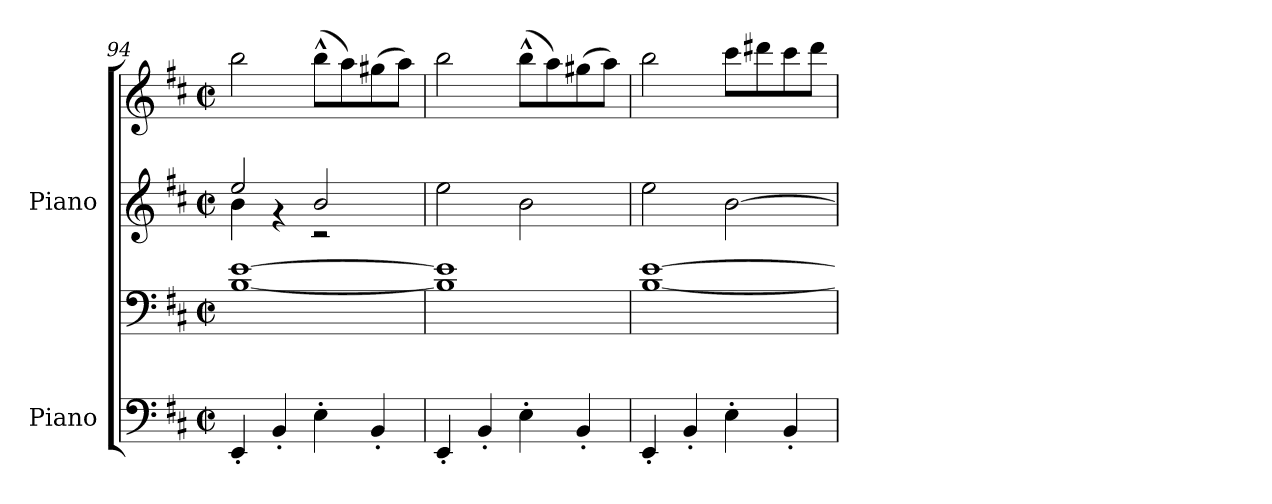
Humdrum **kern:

**kern	**kern	**kern	**kern
*part2	*part2	*part1	*part1
*staff4	*staff3	*staff2	*staff1
*I"Piano	*	*I"Piano	*
*I'Pno.	*	*I'Pno.	*
!!LO:LB:g=z
*clefF4	*clefF4	*clefG2	*clefG2
*k[f#c#]	*k[f#c#]	*k[f#c#]	*k[f#c#]
*M2/2	*M2/2	*M2/2	*M2/2
*met(c|)	*met(c|)	*met(c|)	*met(c|)
=94	=94	=94	=94
*	*	*^	*
4EE'/	[1B [1e	2ee/	4b\	2bb\
4BB'/	.	.	4r	.
4E'\	.	2b/	2r	(>8bb^^\L
.	.	.	.	8aa\)
4BB'/	.	.	.	(>8gg#X\
.	.	.	.	8aa\J)
*	*	*v	*v	*
=95	=95	=95	=95
4EE'/	1B] 1e]	2ee\	2bb\
4BB'/	.	.	.
4E'\	.	2b\	(>8bb^^\L
.	.	.	8aa\)
4BB'/	.	.	(>8gg#X\
.	.	.	8aa\J)
=96	=96	=96	=96
4EE'/	[1B [1e	2ee\	2bb\
4BB'/	.	.	.
4E'\	.	[2b\	8ccc#\L
.	.	.	8ddd#X\
4BB'/	.	.	8ccc#\
.	.	.	8ddd#\J
=	=	=	=
*-	*-	*-	*-
